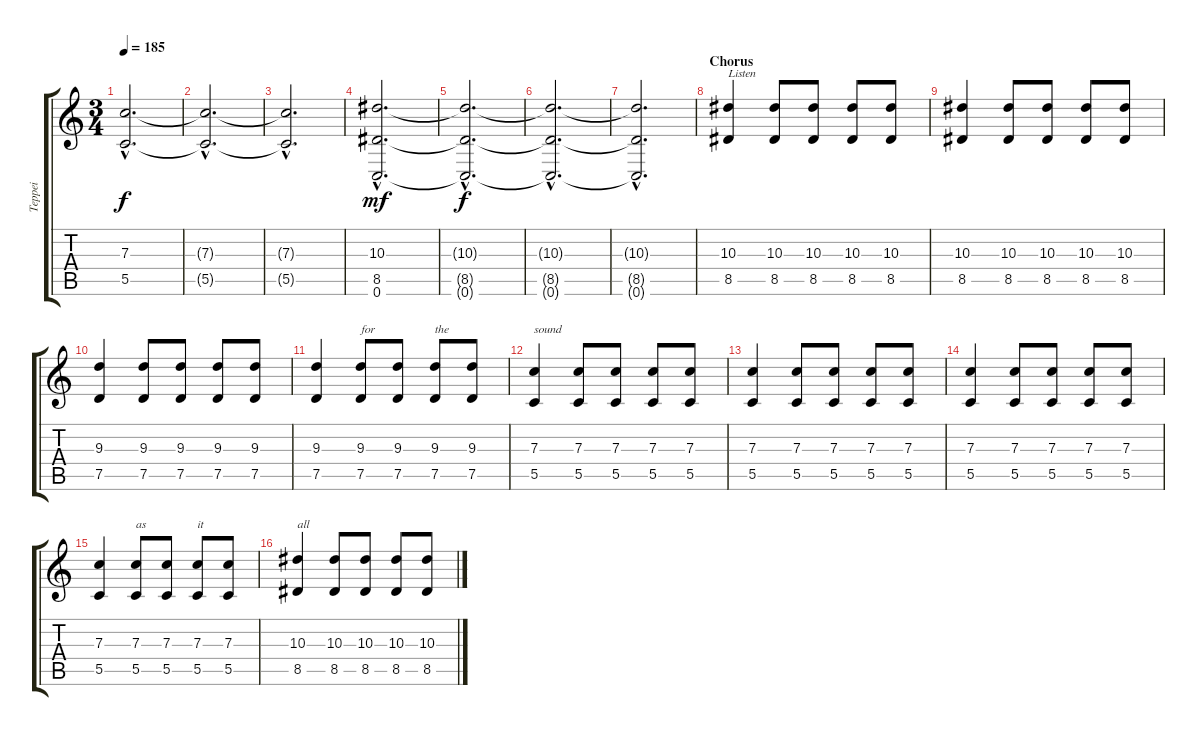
\track ("Teppei" "Teppei") {instrument overdrivenguitar}
\staff {score tabs}
\tuning (D4 A3 F3 C3 G2 C2) {hide}
\ts (3 4)
\tempo 185
\clef g2
\ks c
(7.3{hac t} 5.5{hac t}).2{d dy f} |
(7.3{hac t} 5.5{hac t}).2{d} |
(7.3{hac t} 5.5{hac t}).2{d} |
(10.3{hac} 8.5{hac} 0.6{hac}).2{d dy mf} |
(10.3{hac t} 8.5{hac t} 0.6{hac t}).2{d dy f} |
(10.3{hac t} 8.5{hac t} 0.6{hac t}).2{d} |
(10.3{hac t} 8.5{hac t} 0.6{hac t}).2{d} |
\section ("" "Chorus")
(10.3 8.5).4{txt "Listen"} (10.3 8.5).8 (10.3 8.5).8 (10.3 8.5).8 (10.3 8.5).8 |
(10.3 8.5).4 (10.3 8.5).8 (10.3 8.5).8 (10.3 8.5).8 (10.3 8.5).8 |
(9.3 7.5).4 (9.3 7.5).8 (9.3 7.5).8 (9.3 7.5).8 (9.3 7.5).8 |
(9.3 7.5).4 (9.3 7.5).8{txt "for"} (9.3 7.5).8 (9.3 7.5).8{txt "the"} (9.3 7.5).8 |
(7.3 5.5).4{txt "sound"} (7.3 5.5).8 (7.3 5.5).8 (7.3 5.5).8 (7.3 5.5).8 |
(7.3 5.5).4 (7.3 5.5).8 (7.3 5.5).8 (7.3 5.5).8 (7.3 5.5).8 |
(7.3 5.5).4 (7.3 5.5).8 (7.3 5.5).8 (7.3 5.5).8 (7.3 5.5).8 |
(7.3 5.5).4 (7.3 5.5).8{txt "as"} (7.3 5.5).8 (7.3 5.5).8{txt "it"} (7.3 5.5).8 |
(10.3 8.5).4{txt "all"} (10.3 8.5).8 (10.3 8.5).8 (10.3 8.5).8 (10.3 8.5).8
